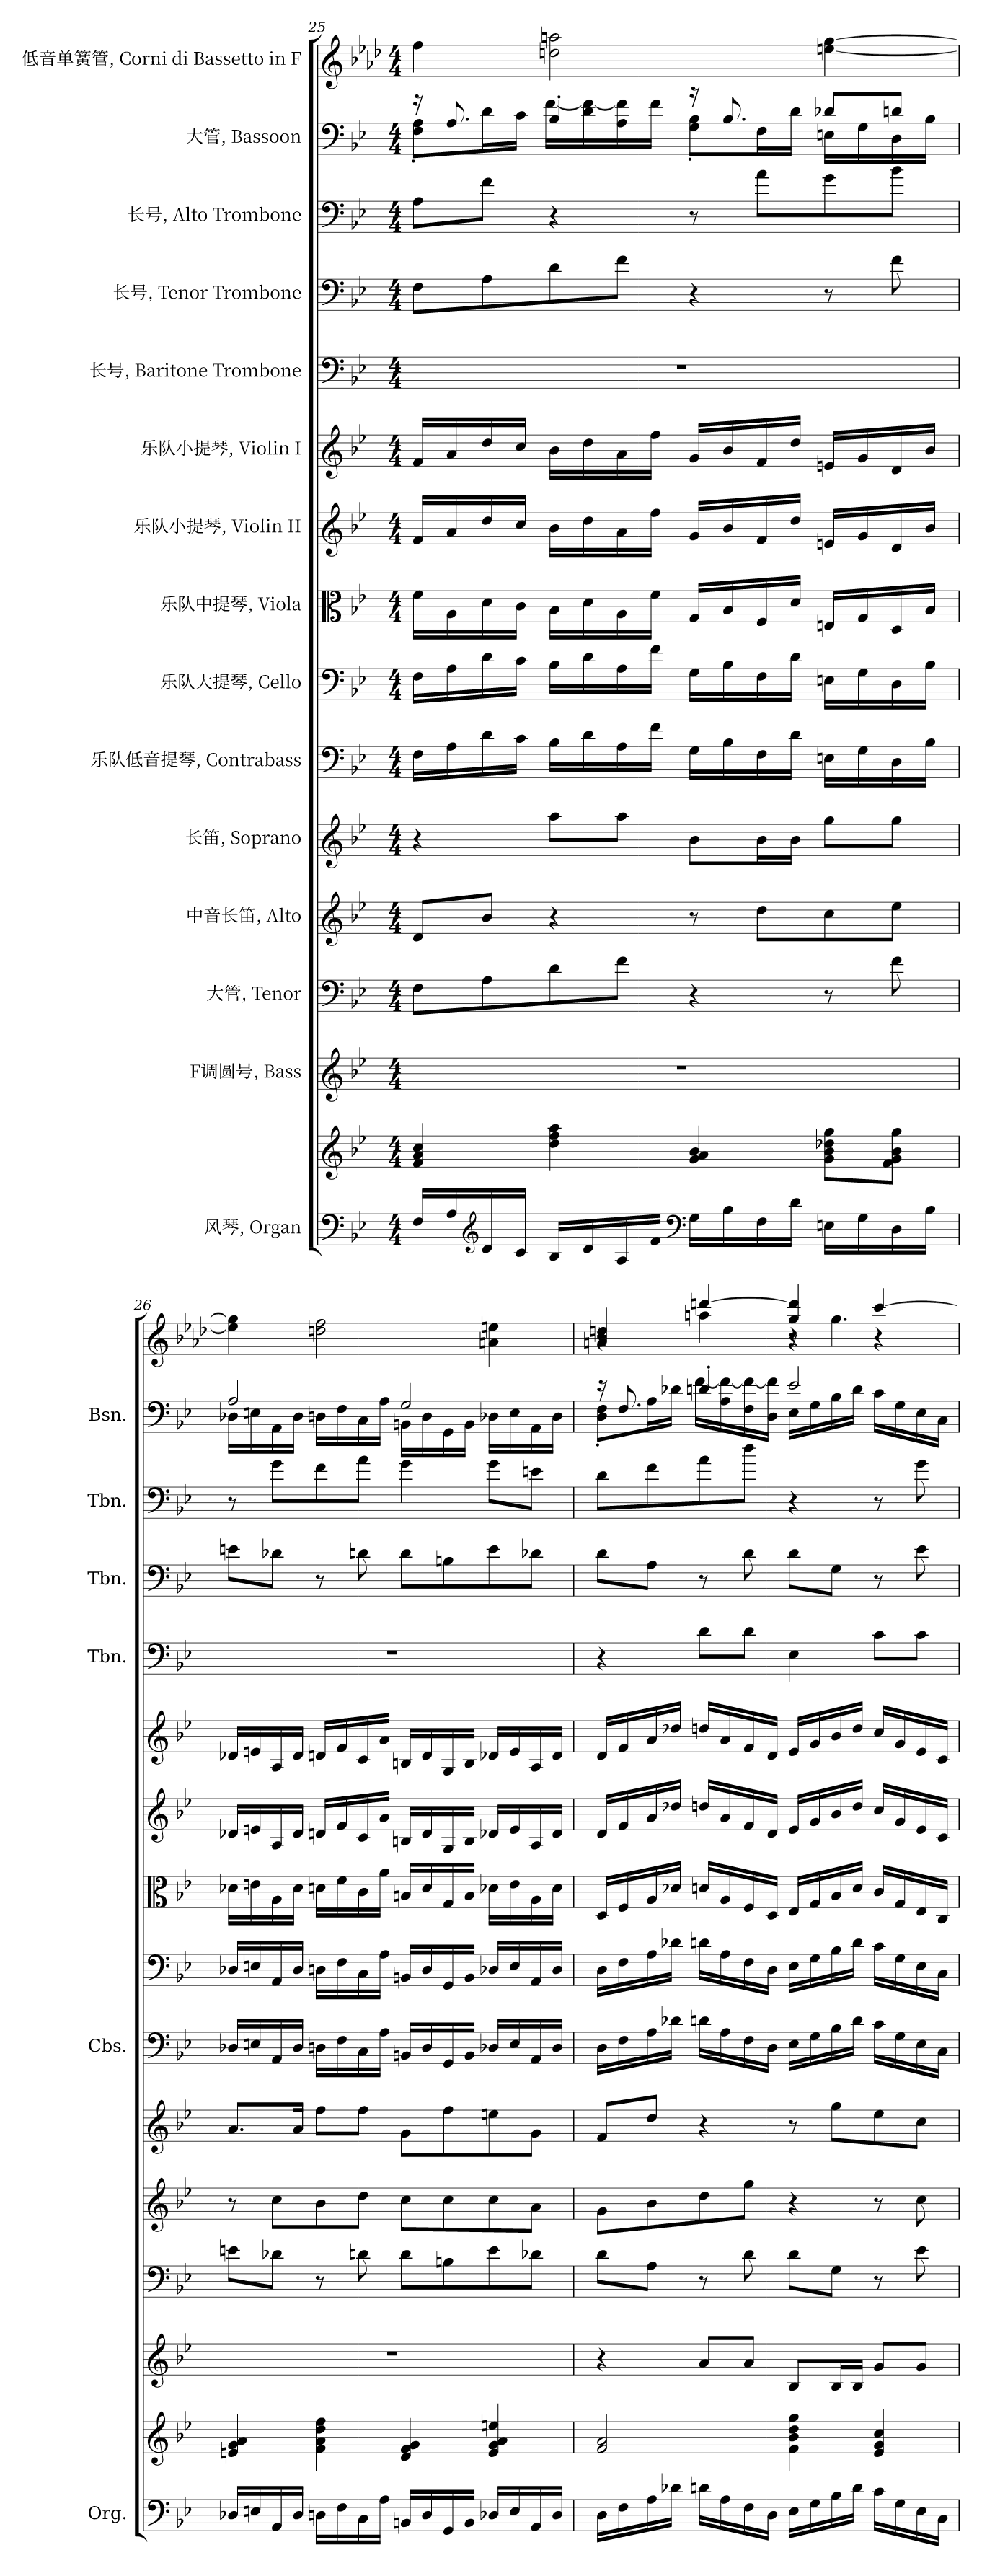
**kern	**kern	**kern	**kern	**kern	**kern	**kern	**kern	**kern	**kern	**kern	**kern	**kern	**kern	**kern	**kern
*part15	*part15	*part14	*part13	*part12	*part11	*part10	*part9	*part8	*part7	*part6	*part5	*part4	*part3	*part2	*part1
*staff16	*staff15	*staff14	*staff13	*staff12	*staff11	*staff10	*staff9	*staff8	*staff7	*staff6	*staff5	*staff4	*staff3	*staff2	*staff1
*I"风琴, Organ	*	*I"F调圆号, Bass	*I"大管, Tenor	*I"中音长笛, Alto	*I"长笛, Soprano	*I"乐队低音提琴, Contrabass	*I"乐队大提琴, Cello	*I"乐队中提琴, Viola	*I"乐队小提琴, Violin II	*I"乐队小提琴, Violin I	*I"长号, Baritone Trombone	*I"长号, Tenor Trombone	*I"长号, Alto Trombone	*I"大管, Bassoon	*I"低音单簧管, Corni di Bassetto in F
*I'Org.	*	*	*	*	*	*I'Cbs.	*	*	*	*	*I'Tbn.	*I'Tbn.	*I'Tbn.	*I'Bsn.	*
!!LO:PB:g=z
*clefF4	*clefG2	*clefG2	*clefF4	*clefG2	*clefG2	*clefF4	*clefF4	*clefC3	*clefG2	*clefG2	*clefF4	*clefF4	*clefF4	*clefF4	*clefG2
*	*	*ITrd4c7	*	*ITrd3c5	*	*ITrd7c12	*	*	*	*	*	*	*	*	*ITrd8c14
*k[b-e-]	*k[b-e-]	*k[b-e-a-]	*k[b-e-]	*k[b-]	*k[b-e-]	*k[b-e-]	*k[b-e-]	*k[b-e-]	*k[b-e-]	*k[b-e-]	*k[b-e-]	*k[b-e-]	*k[b-e-]	*k[b-e-]	*k[b-e-a-d-]
*M4/4	*M4/4	*M4/4	*M4/4	*M4/4	*M4/4	*M4/4	*M4/4	*M4/4	*M4/4	*M4/4	*M4/4	*M4/4	*M4/4	*M4/4	*M4/4
=25	=25	=25	=25	=25	=25	=25	=25	=25	=25	=25	=25	=25	=25	=25	=25
*	*	*	*	*	*	*	*	*	*	*	*	*	*	*^	*
16F/LL	4f/ 4a/ 4cc/	1r	8F\L	8A/L	4r	16FF\LL	16F\LL	16f\LL	16f/LL	16f/LL	1r	8F\L	8A\L	16r	8F\' 8A\'L	4f\
16A/	.	.	.	.	.	16AA\	16A\	16A\	16a/	16a/	.	.	.	8.A/	.	.
*clefG2	*	*	*	*	*	*	*	*	*	*	*	*	*	*	*	*
16d/	.	.	8A\	8f/J	.	16D\	16d\	16d\	16dd/	16dd/	.	8A\	8f\J	.	16d\L	.
16c/JJ	.	.	.	.	.	16C\JJ	16c\JJ	16c\JJ	16cc/JJ	16cc/JJ	.	.	.	.	16c\JJ	.
16B-/LL	4dd\ 4ff\ 4aa\	.	8d\	4r	8aa\L	16BB-\LL	16B-\LL	16B-\LL	16b-\LL	16b-\LL	.	8d\	4r	4B-'/	[16f\LL	2dn\ 2an\
16d/	.	.	.	.	.	16D\	16d\	16d\	16dd\	16dd\	.	.	.	.	16d\ 16f\_	.
16A/	.	.	8f\J	.	8aa\J	16AA\	16A\	16A\	16a\	16a\	.	8f\J	.	.	16A\ 16f\]	.
16f/JJ	.	.	.	.	.	16F\JJ	16f\JJ	16f\JJ	16ff\JJ	16ff\JJ	.	.	.	.	16f\JJ	.
*clefF4	*	*	*	*	*	*	*	*	*	*	*	*	*	*	*	*
16G\LL	4g/ 4a/ 4b-/	.	4r	8r	8b-\L	16GG\LL	16G\LL	16G/LL	16g/LL	16g/LL	.	4r	8r	16r	8G\' 8B-\'L	.
16B-\	.	.	.	.	.	16BB-\	16B-\	16B-/	16b-/	16b-/	.	.	.	8.B-/	.	.
16F\	.	.	.	8a\L	16b-\L	16FF\	16F\	16F/	16f/	16f/	.	.	8a\L	.	16F\L	.
16d\JJ	.	.	.	.	16b-\JJ	16D\JJ	16d\JJ	16d/JJ	16dd/JJ	16dd/JJ	.	.	.	.	16d\JJ	.
16En\LL	8g\ 8b-\ 8dd-X\ 8gg\L	.	8r	8g\	8gg\L	16EEn\LL	16En\LL	16En/LL	16en/LL	16en/LL	.	8r	8g\	8d-X/L	16En\LL	[4en\ [4g\
16G\	.	.	.	.	.	16GG\	16G\	16G/	16g/	16g/	.	.	.	.	16G\	.
16D\	8f\ 8g\ 8b-\ 8gg\J	.	8f\	8b-\J	8gg\J	16DD\	16D\	16D/	16d/	16d/	.	8f\	8b-\J	8dn/J	16D\	.
16B-\JJ	.	.	.	.	.	16BB-\JJ	16B-\JJ	16B-/JJ	16b-/JJ	16b-/JJ	.	.	.	.	16B-\JJ	.
!!LO:PB:g=z
=26	=26	=26	=26	=26	=26	=26	=26	=26	=26	=26	=26	=26	=26	=26	=26	=26
16D-X/LL	4en/ 4g/ 4a/	1r	8en\L	8r	8.a/L	16DD-X/LL	16D-X/LL	16d-X\LL	16d-X/LL	16d-X/LL	1r	8en\L	8r	2A/	16D-X\LL	4e\] 4g\]
16En/	.	.	.	.	.	16EEn/	16En/	16en\	16en/	16en/	.	.	.	.	16En\	.
16AA/	.	.	8d-X\J	8g\L	.	16AAA/	16AA/	16A\	16A/	16A/	.	8d-X\J	8g\L	.	16AA\	.
16D-/JJ	.	.	.	.	16a/Jk	16DD-/JJ	16D-/JJ	16d-\JJ	16d-/JJ	16d-/JJ	.	.	.	.	16D-\JJ	.
16Dn\LL	4f\ 4a\ 4dd\ 4ff\	.	8r	8f\	8ff\L	16DDn\LL	16Dn\LL	16dn\LL	16dn/LL	16dn/LL	.	8r	8f\	.	16Dn\LL	2dn\ 2f\
16F\	.	.	.	.	.	16FF\	16F\	16f\	16f/	16f/	.	.	.	.	16F\	.
16C\	.	.	8dn\	8a\J	8ff\J	16CC\	16C\	16c\	16c/	16c/	.	8dn\	8a\J	.	16C\	.
16A\JJ	.	.	.	.	.	16AA\JJ	16A\JJ	16a\JJ	16a/JJ	16a/JJ	.	.	.	.	16A\JJ	.
16BBn/LL	4d/ 4f/ 4g/	.	8d\L	8g\L	8g\L	16BBBn/LL	16BBn/LL	16Bn/LL	16Bn/LL	16Bn/LL	.	8d\L	4g\	2G/	16BBn\LL	.
16D/	.	.	.	.	.	16DD/	16D/	16d/	16d/	16d/	.	.	.	.	16D\	.
16GG/	.	.	8Bn\	8g\	8ff\	16GGG/	16GG/	16G/	16G/	16G/	.	8Bn\	.	.	16GG\	.
16BB/JJ	.	.	.	.	.	16BBB/JJ	16BB/JJ	16B/JJ	16B/JJ	16B/JJ	.	.	.	.	16BB\JJ	.
16D-X/LL	4e/ 4g/ 4a/ 4een/	.	8e\	8g\	8een\	16DD-X/LL	16D-X/LL	16d-X\LL	16d-X/LL	16d-X/LL	.	8e\	8g\L	.	16D-X\LL	4An\ 4en\
16E/	.	.	.	.	.	16EE/	16E/	16e\	16e/	16e/	.	.	.	.	16E\	.
16AA/	.	.	8d-X\J	8e\J	8g\J	16AAA/	16AA/	16A\	16A/	16A/	.	8d-X\J	8en\J	.	16AA\	.
16D-/JJ	.	.	.	.	.	16DD-/JJ	16D-/JJ	16d-\JJ	16d-/JJ	16d-/JJ	.	.	.	.	16D-\JJ	.
=27	=27	=27	=27	=27	=27	=27	=27	=27	=27	=27	=27	=27	=27	=27	=27	=27
*	*	*	*	*	*	*	*	*	*	*	*	*	*	*	*	*^
*	*	*	*	*	*	*	*	*	*	*	*	*	*	*	*	*	*^
16D\LL	2f/ 2a/	4r	8d\L	8d\L	8f/L	16DD\LL	16D\LL	16D/LL	16d/LL	16d/LL	4r	8d\L	8d\L	16r	8D\' 8F\'L	2r	4r	4An/ 4dn/
16F\	.	.	.	.	.	16FF\	16F\	16F/	16f/	16f/	.	.	.	8.F/	.	.	.	.
16A\	.	.	8A\J	8f\	8dd/J	16AA\	16A\	16A/	16a/	16a/	.	8A\J	8f\	.	16A\L	.	.	.
16d-X\JJ	.	.	.	.	.	16D-X\JJ	16d-X\JJ	16d-X/JJ	16dd-X/JJ	16dd-X/JJ	.	.	.	.	16d-X\JJ	.	.	.
16dn\LL	.	8d/L	8r	8a\	4r	16Dn\LL	16dn\LL	16dn/LL	16ddn/LL	16ddn/LL	8d\L	8r	8a\	4dn'/	[16f\LL	.	4an\	[4ddn/
16A\	.	.	.	.	.	16AA\	16A\	16A/	16a/	16a/	.	.	.	.	16A\ 16f\_	.	.	.
16F\	.	8d/J	8d\	8dd\J	.	16FF\	16F\	16F/	16f/	16f/	8d\J	8d\	8dd\J	.	16F\ 16f\_	.	.	.
16D\JJ	.	.	.	.	.	16DD\JJ	16D\JJ	16D/JJ	16d/JJ	16d/JJ	.	.	.	.	16D\ 16f\]JJ	.	.	.
16E-\LL	4f\ 4b-\ 4dd\ 4gg\	8E-/L	8d\L	4r	8r	16EE-\LL	16E-\LL	16E-/LL	16e-/LL	16e-/LL	4E-\	8d\L	4r	2e-/	16E-\LL	4r	8r	4g/ 4dd/]
16G\	.	.	.	.	.	16GG\	16G\	16G/	16g/	16g/	.	.	.	.	16G\	.	.	.
16B-\	.	16E-/L	8G\J	.	8gg\L	16BB-\	16B-\	16B-/	16b-/	16b-/	.	8G\J	.	.	16B-\	.	4.g\	.
16d\JJ	.	16E-/JJ	.	.	.	16D\JJ	16d\JJ	16d/JJ	16dd/JJ	16dd/JJ	.	.	.	.	16d\JJ	.	.	.
16c\LL	4e-/ 4g/ 4cc/	8c/L	8r	8r	8ee-\	16C\LL	16c\LL	16c/LL	16cc/LL	16cc/LL	8c\L	8r	8r	.	16c\LL	[4cc/	.	4r
16G\	.	.	.	.	.	16GG\	16G\	16G/	16g/	16g/	.	.	.	.	16G\	.	.	.
16E-\	.	8c/J	8e-\	8g\	8cc\J	16EE-\	16E-\	16E-/	16e-/	16e-/	8c\J	8e-\	8g\	.	16E-\	.	.	.
16C\JJ	.	.	.	.	.	16CC\JJ	16C\JJ	16C/JJ	16c/JJ	16c/JJ	.	.	.	.	16C\JJ	.	.	.
*	*	*	*	*	*	*	*	*	*	*	*	*	*	*v	*v	*	*	*
*	*	*	*	*	*	*	*	*	*	*	*	*	*	*	*v	*v	*v
=	=	=	=	=	=	=	=	=	=	=	=	=	=	=	=
*-	*-	*-	*-	*-	*-	*-	*-	*-	*-	*-	*-	*-	*-	*-	*-
